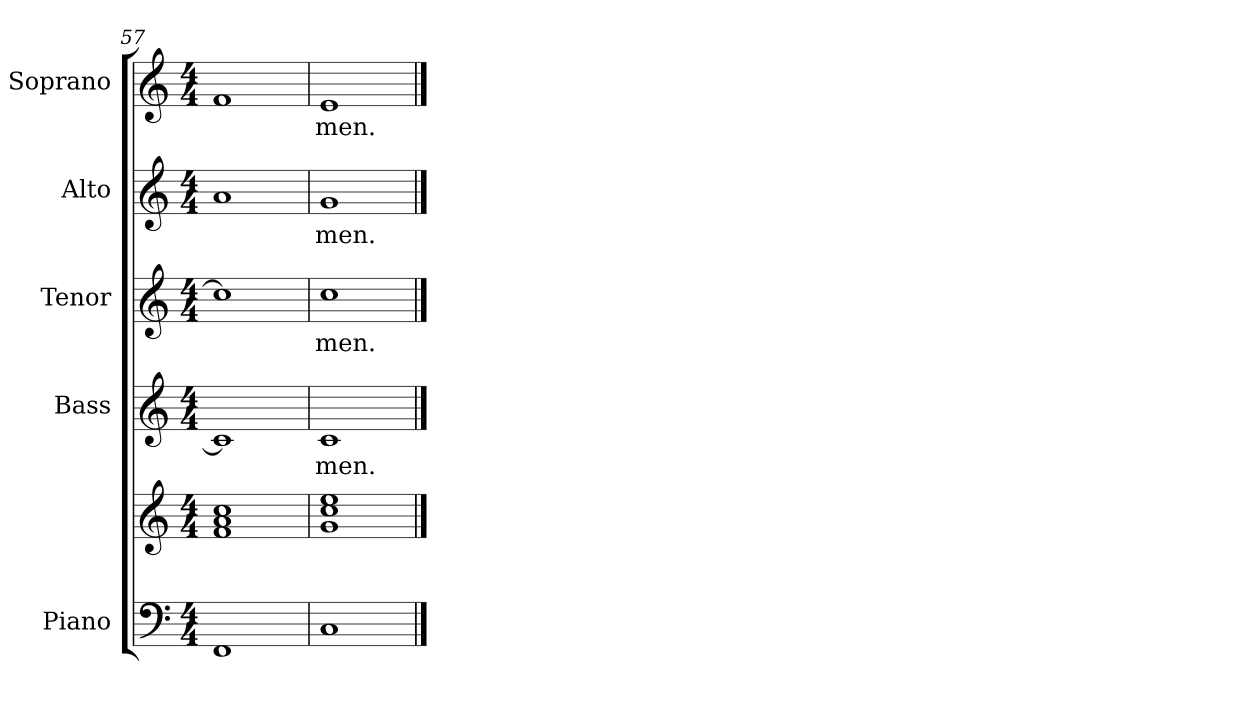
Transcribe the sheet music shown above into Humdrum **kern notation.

**kern	**kern	**kern	**text	**kern	**text	**kern	**text	**kern	**text
*part5	*part5	*part4	*part4	*part3	*part3	*part2	*part2	*part1	*part1
*staff6	*staff5	*staff4	*staff4	*staff3	*staff3	*staff2	*staff2	*staff1	*staff1
*I"Piano	*	*I"Bass	*	*I"Tenor	*	*I"Alto	*	*I"Soprano	*
*I'Pno.	*	*	*	*	*	*	*	*	*
!!LO:PB:g=z
*clefF4	*clefG2	*clefG2	*	*clefG2	*	*clefG2	*	*clefG2	*
*k[]	*k[]	*k[]	*	*k[]	*	*k[]	*	*k[]	*
*C:	*C:	*C:	*	*C:	*	*C:	*	*C:	*
*M4/4	*M4/4	*M4/4	*	*M4/4	*	*M4/4	*	*M4/4	*
=57	=57	=57	=57	=57	=57	=57	=57	=57	=57
1FFi	1fi 1ai 1cci	1ci]	.	1cci]	.	1ai	.	1fi	.
=58	=58	=58	=58	=58	=58	=58	=58	=58	=58
!	!	!	!LO:LY:b:color=#000000	!	!	!	!	!	!
!	!	!	!	!	!LO:LY:b:color=#000000	!	!	!	!
!	!	!	!	!	!	!	!LO:LY:b:color=#000000	!	!
!	!	!	!	!	!	!	!	!	!LO:LY:b:color=#000000
1Ci	1gi 1cci 1eei	1ci	-men.	1cci	-men.	1gi	-men.	1ei	-men.
==	==	==	==	==	==	==	==	==	==
*-	*-	*-	*-	*-	*-	*-	*-	*-	*-
